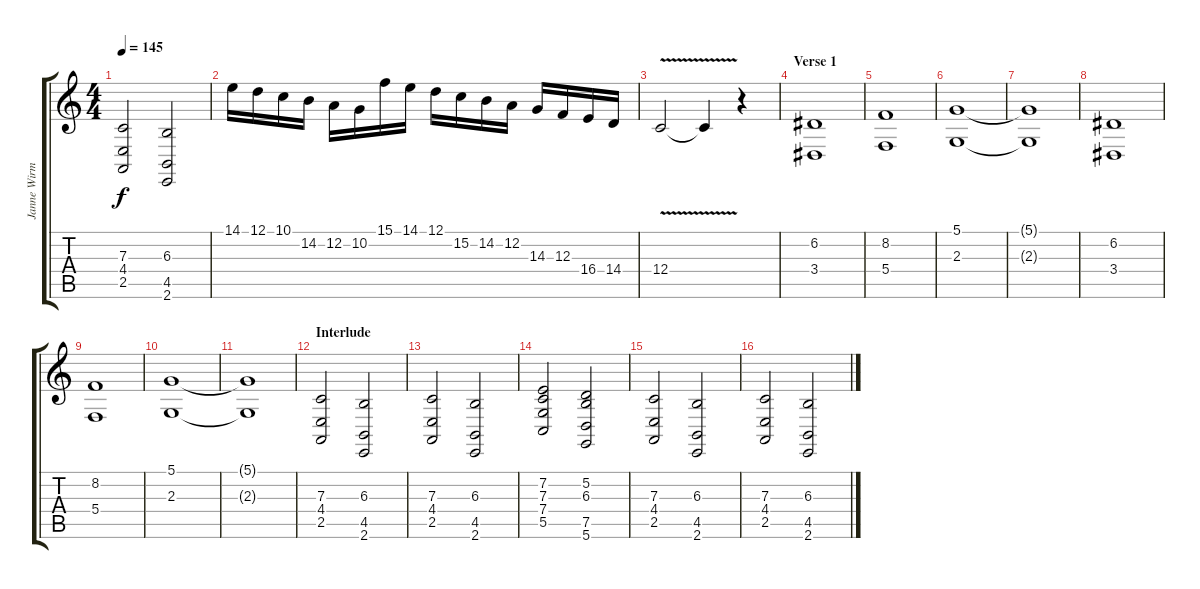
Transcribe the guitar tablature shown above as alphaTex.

\track ("Janne Wirman" "Janne Wirm") {instrument pad4choir}
\staff {score tabs}
\tuning (D4 A3 F3 C3 G2 D2) {hide}
\ts (4 4)
\tempo 145
\clef g2
\ks c
(7.3 4.4 2.5).2{dy f} (6.3 4.5 2.6).2 |
14.1.16{instrument lead1square} 12.1.16 10.1.16 14.2.16 12.2.16 10.2.16 15.1.16 14.1.16 12.1.16 15.2.16 14.2.16 12.2.16 14.3.16 12.3.16 16.4.16 14.4.16 |
12.4{v}.2 12.4{t}.4 r.4 |
\section ("" "Verse 1")
(6.2 3.4).1{instrument stringensemble1} |
(8.2 5.4).1 |
(5.1 2.3).1 |
(5.1{t} 2.3{t}).1 |
(6.2 3.4).1 |
(8.2 5.4).1 |
(5.1 2.3).1 |
(5.1{t} 2.3{t}).1 |
\section ("" "Interlude")
(7.3 4.4 2.5).2{volume 14 instrument stringensemble1} (6.3 4.5 2.6).2 |
(7.3 4.4 2.5).2 (6.3 4.5 2.6).2 |
(7.2 7.3 7.4 5.5).2 (5.2 6.3 7.5 5.6).2 |
(7.3 4.4 2.5).2 (6.3 4.5 2.6).2 |
(7.3 4.4 2.5).2 (6.3 4.5 2.6).2
